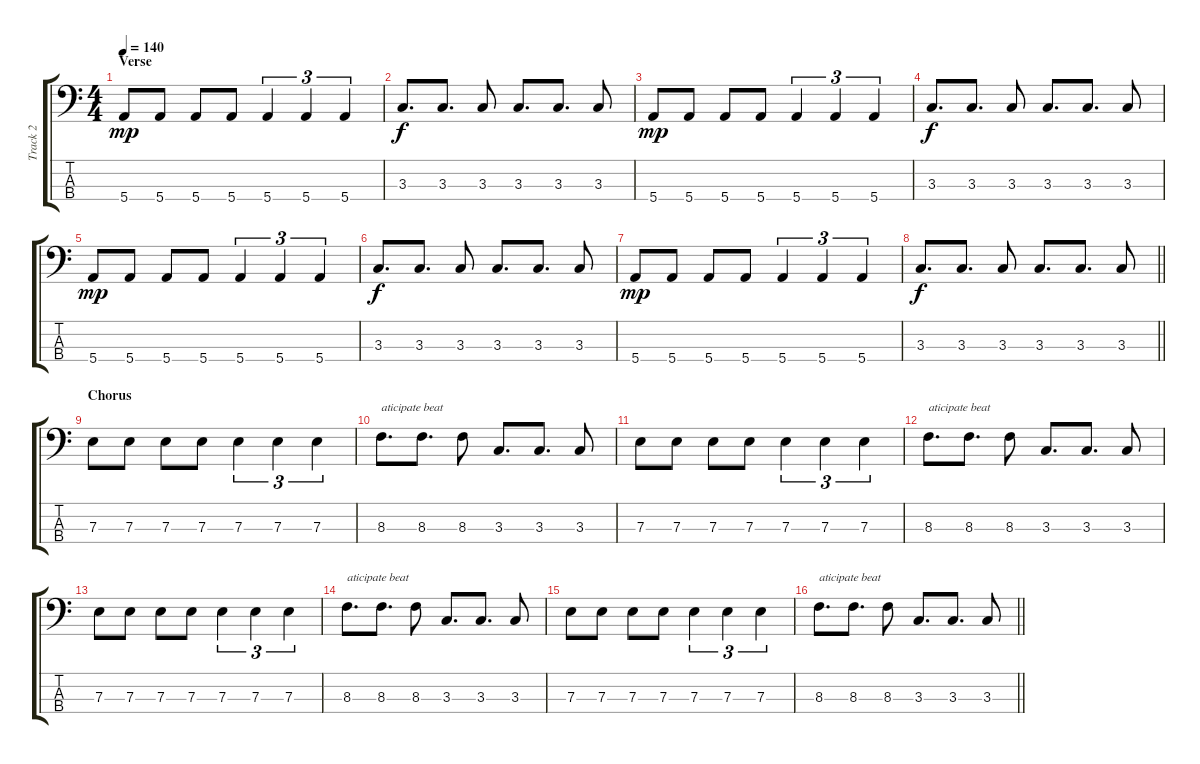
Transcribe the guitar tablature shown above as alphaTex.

\track ("Track 2" "Track 2") {instrument electricbassfinger}
\staff {score tabs}
\tuning (G2 D2 A1 E1) {hide}
\ts (4 4)
\section ("" "Verse")
\tempo 140
\clef f4
\ks c
5.4.8{dy mp} 5.4.8 5.4.8 5.4.8 5.4.4{tu (3 2)} 5.4.4{tu (3 2)} 5.4.4{tu (3 2)} |
3.3.8{d dy f} 3.3.8{d} 3.3.8 3.3.8{d} 3.3.8{d} 3.3.8 |
5.4.8{dy mp} 5.4.8 5.4.8 5.4.8 5.4.4{tu (3 2)} 5.4.4{tu (3 2)} 5.4.4{tu (3 2)} |
3.3.8{d dy f} 3.3.8{d} 3.3.8 3.3.8{d} 3.3.8{d} 3.3.8 |
5.4.8{dy mp} 5.4.8 5.4.8 5.4.8 5.4.4{tu (3 2)} 5.4.4{tu (3 2)} 5.4.4{tu (3 2)} |
3.3.8{d dy f} 3.3.8{d} 3.3.8 3.3.8{d} 3.3.8{d} 3.3.8 |
5.4.8{dy mp} 5.4.8 5.4.8 5.4.8 5.4.4{tu (3 2)} 5.4.4{tu (3 2)} 5.4.4{tu (3 2)} |
\barLineRight lightlight
3.3.8{d dy f} 3.3.8{d} 3.3.8 3.3.8{d} 3.3.8{d} 3.3.8 |
\section ("" "Chorus")
7.3.8 7.3.8 7.3.8 7.3.8 7.3.4{tu (3 2)} 7.3.4{tu (3 2)} 7.3.4{tu (3 2)} |
8.3.8{d txt "aticipate beat"} 8.3.8{d} 8.3.8 3.3.8{d} 3.3.8{d} 3.3.8 |
7.3.8 7.3.8 7.3.8 7.3.8 7.3.4{tu (3 2)} 7.3.4{tu (3 2)} 7.3.4{tu (3 2)} |
8.3.8{d txt "aticipate beat"} 8.3.8{d} 8.3.8 3.3.8{d} 3.3.8{d} 3.3.8 |
7.3.8 7.3.8 7.3.8 7.3.8 7.3.4{tu (3 2)} 7.3.4{tu (3 2)} 7.3.4{tu (3 2)} |
8.3.8{d txt "aticipate beat"} 8.3.8{d} 8.3.8 3.3.8{d} 3.3.8{d} 3.3.8 |
7.3.8 7.3.8 7.3.8 7.3.8 7.3.4{tu (3 2)} 7.3.4{tu (3 2)} 7.3.4{tu (3 2)} |
\barLineRight lightlight
8.3.8{d txt "aticipate beat"} 8.3.8{d} 8.3.8 3.3.8{d} 3.3.8{d} 3.3.8
